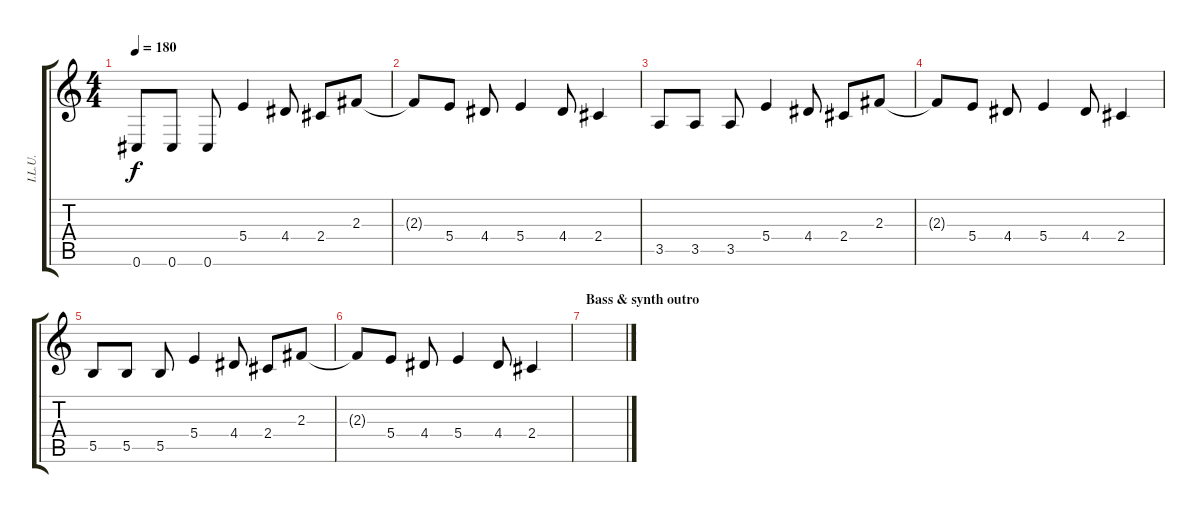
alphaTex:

\track ("I.L.U." "I.L.U.") {instrument distortionguitar}
\staff {score tabs}
\tuning (Db4 Ab3 E3 B2 Gb2 Db2) {hide}
\ts (4 4)
\tempo 180
\clef g2
\ks c
0.6.8{dy f} 0.6.8 0.6.8 5.4.4 4.4.8 2.4.8 2.3.8 |
2.3{t}.8 5.4.8 4.4.8 5.4.4 4.4.8 2.4.4 |
3.5.8 3.5.8 3.5.8 5.4.4 4.4.8 2.4.8 2.3.8 |
2.3{t}.8 5.4.8 4.4.8 5.4.4 4.4.8 2.4.4 |
5.5.8 5.5.8 5.5.8 5.4.4 4.4.8 2.4.8 2.3.8 |
2.3{t}.8 5.4.8 4.4.8 5.4.4 4.4.8 2.4.4 |
\section ("" "Bass & synth outro")
